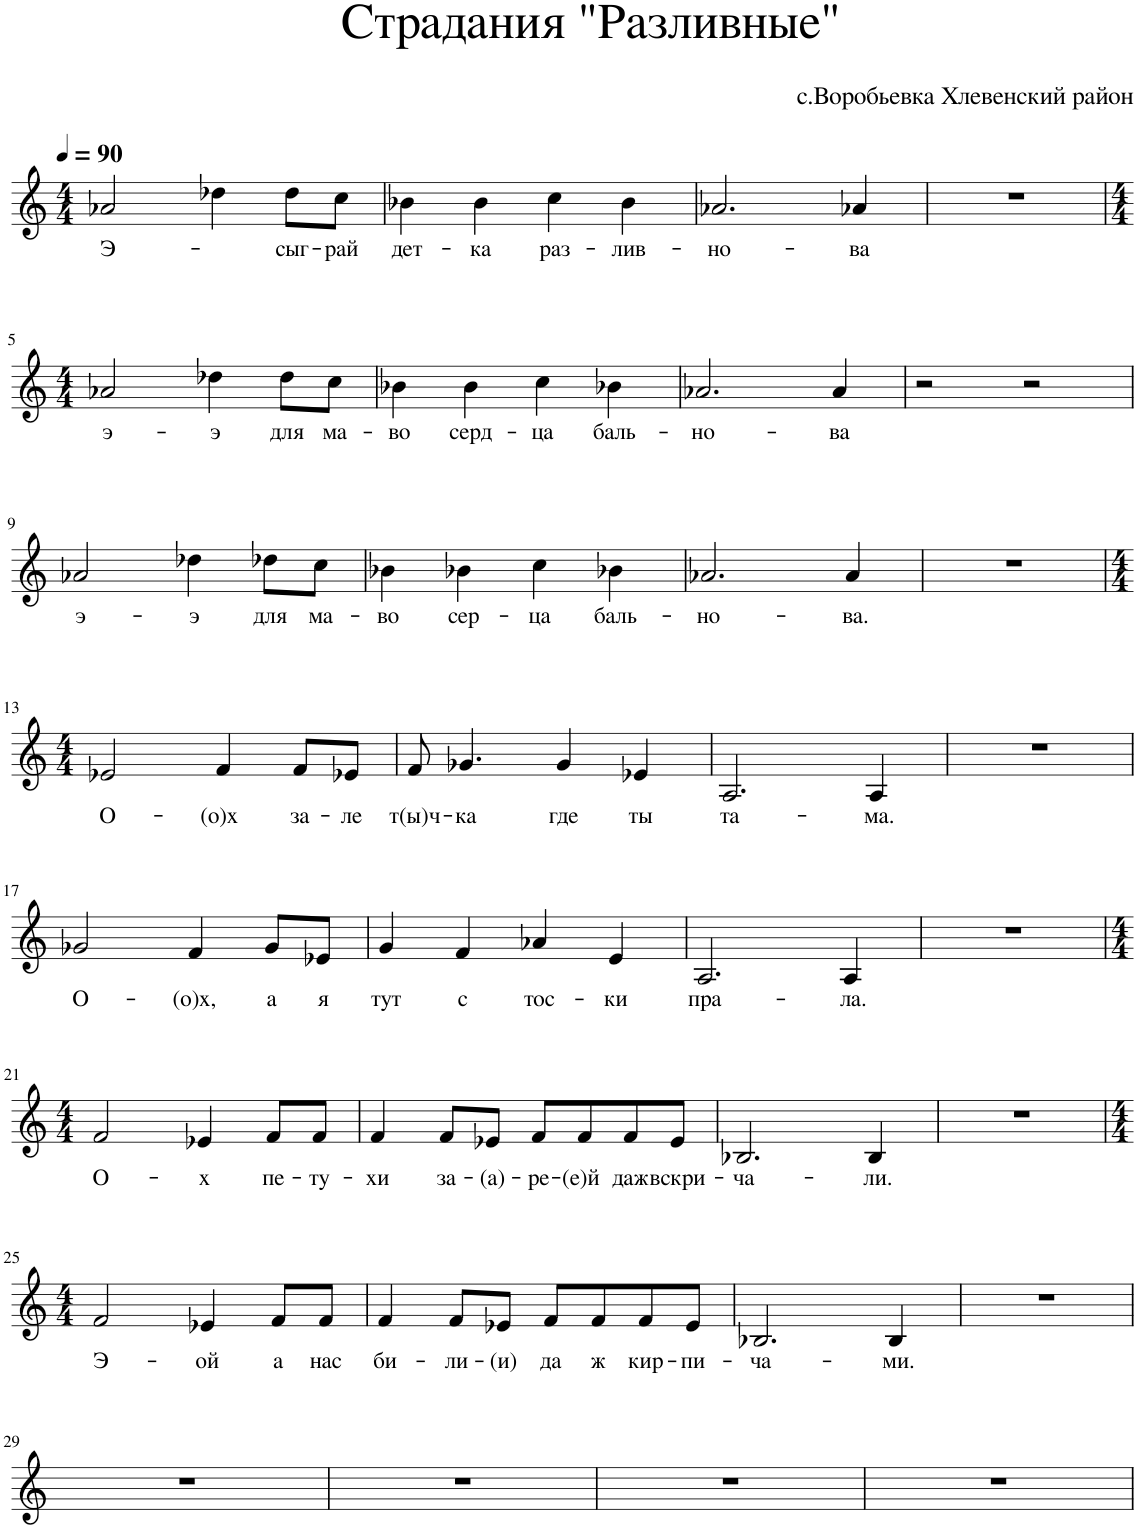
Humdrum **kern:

**kern	**text
*part1	*part1
*staff1	*staff1
*I"Piano	*
*I'Pno.	*
*clefG2	*
*k[]	*
*M4/4	*
*MM90	*
=1	=1
!	!LO:LY:b
2a-X/	Э-
4dd-X\	.
!	!LO:LY:b
8dd-\L	-сыг-
!	!LO:LY:b
8cc\J	-рай
=2	=2
!	!LO:LY:b
4b-X\	дет-
!	!LO:LY:b
4b-\	-ка
!	!LO:LY:b
4cc\	раз-
!	!LO:LY:b
4b-\	-лив-
=3	=3
!	!LO:LY:b
2.a-X/	-но-
!	!LO:LY:b
4a-X/	-ва
=4	=4
1r	.
!!LO:LB:g=z
=5	=5
*M4/4	*
!	!LO:LY:b
2a-X/	э-
!	!LO:LY:b
4dd-X\	-э
!	!LO:LY:b
8dd-\L	для
!	!LO:LY:b
8cc\J	ма-
=6	=6
!	!LO:LY:b
4b-X\	-во
!	!LO:LY:b
4b-\	серд-
!	!LO:LY:b
4cc\	-ца
!	!LO:LY:b
4b-X\	баль-
=7	=7
!	!LO:LY:b
2.a-X/	-но-
!	!LO:LY:b
4a-/	-ва
=8	=8
2r	.
2r	.
!!LO:LB:g=z
=9	=9
!	!LO:LY:b
2a-X/	э-
!	!LO:LY:b
4dd-X\	-э
!	!LO:LY:b
8dd-X\L	для
!	!LO:LY:b
8cc\J	ма-
=10	=10
!	!LO:LY:b
4b-X\	-во
!	!LO:LY:b
4b-X\	сер-
!	!LO:LY:b
4cc\	-ца
!	!LO:LY:b
4b-X\	баль-
=11	=11
!	!LO:LY:b
2.a-X/	-но-
!	!LO:LY:b
4a-/	-ва.
=12	=12
1r	.
!!LO:LB:g=z
=13	=13
*M4/4	*
!	!LO:LY:b
2e-X/	О-
!	!LO:LY:b
4f/	-(о)х
!	!LO:LY:b
8f/L	за-
!	!LO:LY:b
8e-X/J	-ле
=14	=14
!	!LO:LY:b
8f/	т(ы)ч-
!	!LO:LY:b
4.g-X/	-ка
!	!LO:LY:b
4g-/	где
!	!LO:LY:b
4e-X/	ты
=15	=15
!	!LO:LY:b
2.A/	та-
!	!LO:LY:b
4A/	-ма.
=16	=16
1r	.
!!LO:LB:g=z
=17	=17
!	!LO:LY:b
2g-X/	О-
!	!LO:LY:b
4f/	-(о)х,
!	!LO:LY:b
8g-/L	а
!	!LO:LY:b
8e-X/J	я
=18	=18
!	!LO:LY:b
4g/	тут
!	!LO:LY:b
4f/	с
!	!LO:LY:b
4a-X/	тос-
!	!LO:LY:b
4e/	-ки
=19	=19
!	!LO:LY:b
2.A/	пра-
!	!LO:LY:b
4A/	ла.
=20	=20
1r	.
!!LO:LB:g=z
=21	=21
*M4/4	*
!	!LO:LY:b
2f/	О-
!	!LO:LY:b
4e-X/	-х
!	!LO:LY:b
8f/L	пе-
!	!LO:LY:b
8f/J	-ту-
=22	=22
!	!LO:LY:b
4f/	-хи
!	!LO:LY:b
8f/L	за-
!	!LO:LY:b
8e-X/J	-(а)-
!	!LO:LY:b
8f/L	ре-
!	!LO:LY:b
8f/	-(е)й
!	!LO:LY:b
8f/	даж
!	!LO:LY:b
8e-/J	вскри-
=23	=23
!	!LO:LY:b
2.B-X/	-ча-
!	!LO:LY:b
4B-/	-ли.
=24	=24
1r	.
!!LO:LB:g=z
=25	=25
*M4/4	*
!	!LO:LY:b
2f/	Э-
!	!LO:LY:b
4e-X/	-ой
!	!LO:LY:b
8f/L	а
!	!LO:LY:b
8f/J	нас
=26	=26
!	!LO:LY:b
4f/	би-
!	!LO:LY:b
8f/L	-ли-
!	!LO:LY:b
8e-X/J	-(и)
!	!LO:LY:b
8f/L	да
!	!LO:LY:b
8f/	ж
!	!LO:LY:b
8f/	кир-
!	!LO:LY:b
8e-/J	-пи-
=27	=27
!	!LO:LY:b
2.B-X/	-ча-
!	!LO:LY:b
4B-/	-ми.
=28	=28
1r	.
!!LO:LB:g=z
=29	=29
1r	.
=30	=30
1r	.
=31	=31
1r	.
=32	=32
1r	.
=	=
*-	*-
